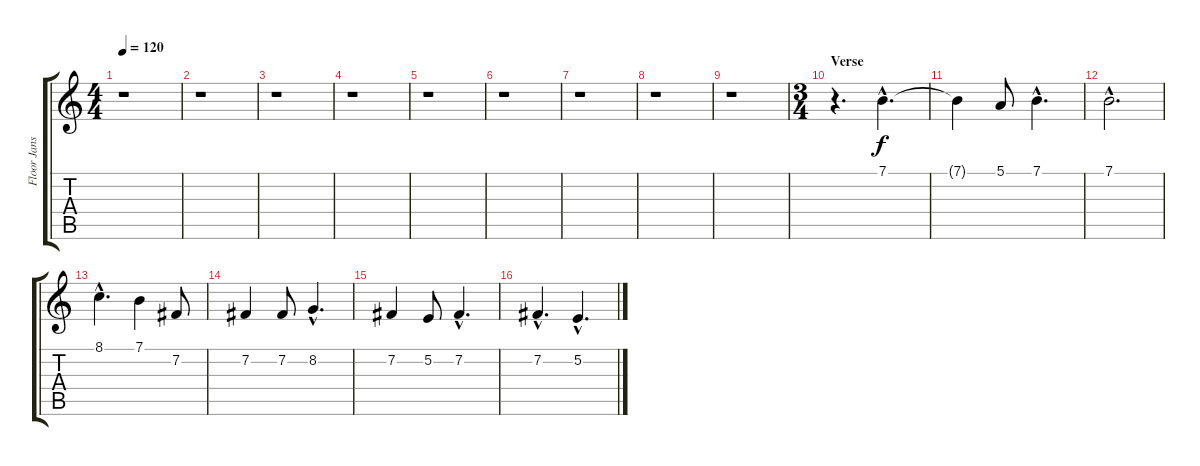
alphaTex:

\track ("Floor Jansen" "Floor Jans") {instrument altosax}
\staff {score tabs}
\tuning (E4 B3 G3 D3 A2 E2) {hide}
\ts (4 4)
\tempo 120
\clef g2
\ks c
r.1{dy f} |
r.1 |
r.1 |
r.1 |
r.1 |
r.1 |
r.1 |
r.1 |
r.1 |
\ts (3 4)
\section ("" "Verse")
r.4{d} 7.1{hac}.4{d} |
7.1{t}.4 5.1.8 7.1{hac}.4{d} |
7.1{hac}.2{d} |
8.1{hac}.4{d} 7.1.4 7.2.8 |
7.2.4 7.2.8 8.2{hac}.4{d} |
7.2.4 5.2.8 7.2{hac}.4{d} |
7.2{hac}.4{d} 5.2{hac}.4{d}
